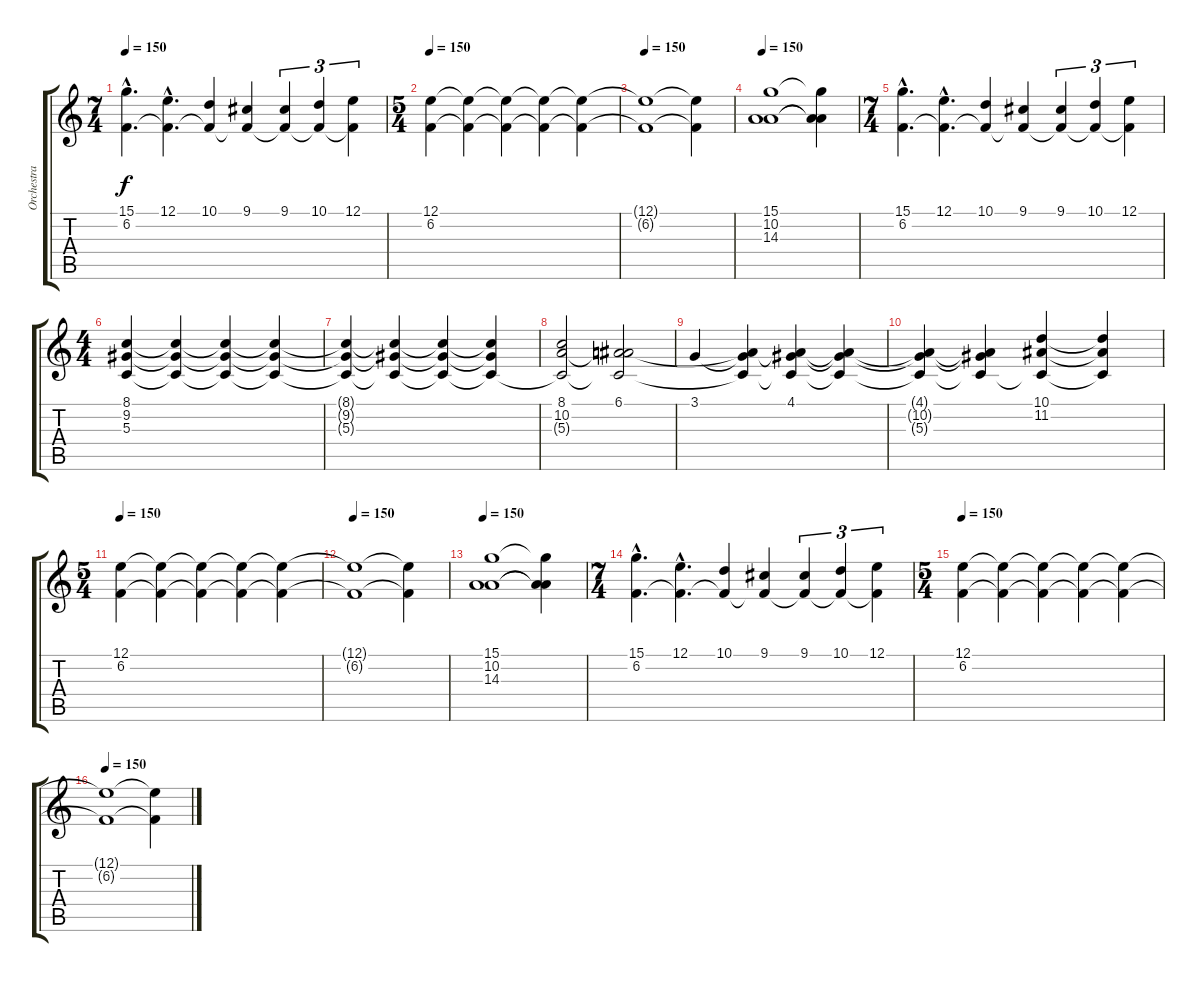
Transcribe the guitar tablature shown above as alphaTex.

\track ("Orchestra Of Eternity" "Orchestra ") {instrument stringensemble1}
\staff {score tabs}
\tuning (E4 B3 G3 D3 A2 E2) {hide}
\ts (7 4)
\tempo 150
\clef g2
\ks c
(15.1{hac} 6.2{hac}).4{d dy f} (12.1{hac} 6.2{hac t}).4{d} (10.1 6.2{t}).4 (9.1 6.2{t}).4 (9.1 6.2{t}).4{tu (3 2)} (10.1 6.2{t}).4{tu (3 2)} (12.1 6.2{t}).4{tu (3 2)} |
\ts (5 4)
\tempo 150
(12.1 6.2).4 (12.1{t} 6.2{t}).4 (12.1{t} 6.2{t}).4 (12.1{t} 6.2{t}).4 (12.1{t} 6.2{t}).4 |
\tempo 150
(12.1{t} 6.2{t}).1 (12.1{t} 6.2{t}).4 |
\tempo 150
(15.1 10.2 14.3).1 (15.1{t} 10.2{t} 14.3{t}).4 |
\ts (7 4)
(15.1{hac} 6.2{hac}).4{d} (12.1{hac} 6.2{hac t}).4{d} (10.1 6.2{t}).4 (9.1 6.2{t}).4 (9.1 6.2{t}).4{tu (3 2)} (10.1 6.2{t}).4{tu (3 2)} (12.1 6.2{t}).4{tu (3 2)} |
\ts (4 4)
(8.1 9.2 5.3).4 (8.1{t} 9.2{t} 5.3{t}).4 (8.1{t} 9.2{t} 5.3{t}).4 (8.1{t} 9.2{t} 5.3{t}).4 |
(8.1{t} 9.2{t} 5.3{t}).4 (8.1{t} 9.2{t} 5.3{t}).4 (8.1{t} 9.2{t} 5.3{t}).4 (8.1{t} 9.2{t} 5.3{t}).4 |
(8.1 10.2 5.3{t}).2 (6.1 10.2{t} 5.3{t}).2 |
3.1.4 (3.1{t} 10.2{t} 5.3{t}).4 (4.1 10.2{t} 5.3{t}).4 (4.1{t} 10.2{t} 5.3{t}).4 |
(4.1{t} 10.2{t} 5.3{t}).4 (4.1{t} 10.2{t} 5.3{t}).4 (10.1 11.2 5.3{t}).4 (10.1{t} 11.2{t} 5.3{t}).4 |
\ts (5 4)
\tempo 150
(12.1 6.2).4 (12.1{t} 6.2{t}).4 (12.1{t} 6.2{t}).4 (12.1{t} 6.2{t}).4 (12.1{t} 6.2{t}).4 |
\tempo 150
(12.1{t} 6.2{t}).1 (12.1{t} 6.2{t}).4 |
\tempo 150
(15.1 10.2 14.3).1 (15.1{t} 10.2{t} 14.3{t}).4 |
\ts (7 4)
(15.1{hac} 6.2{hac}).4{d} (12.1{hac} 6.2{hac t}).4{d} (10.1 6.2{t}).4 (9.1 6.2{t}).4 (9.1 6.2{t}).4{tu (3 2)} (10.1 6.2{t}).4{tu (3 2)} (12.1 6.2{t}).4{tu (3 2)} |
\ts (5 4)
\tempo 150
(12.1 6.2).4 (12.1{t} 6.2{t}).4 (12.1{t} 6.2{t}).4 (12.1{t} 6.2{t}).4 (12.1{t} 6.2{t}).4 |
\tempo 150
(12.1{t} 6.2{t}).1 (12.1{t} 6.2{t}).4
